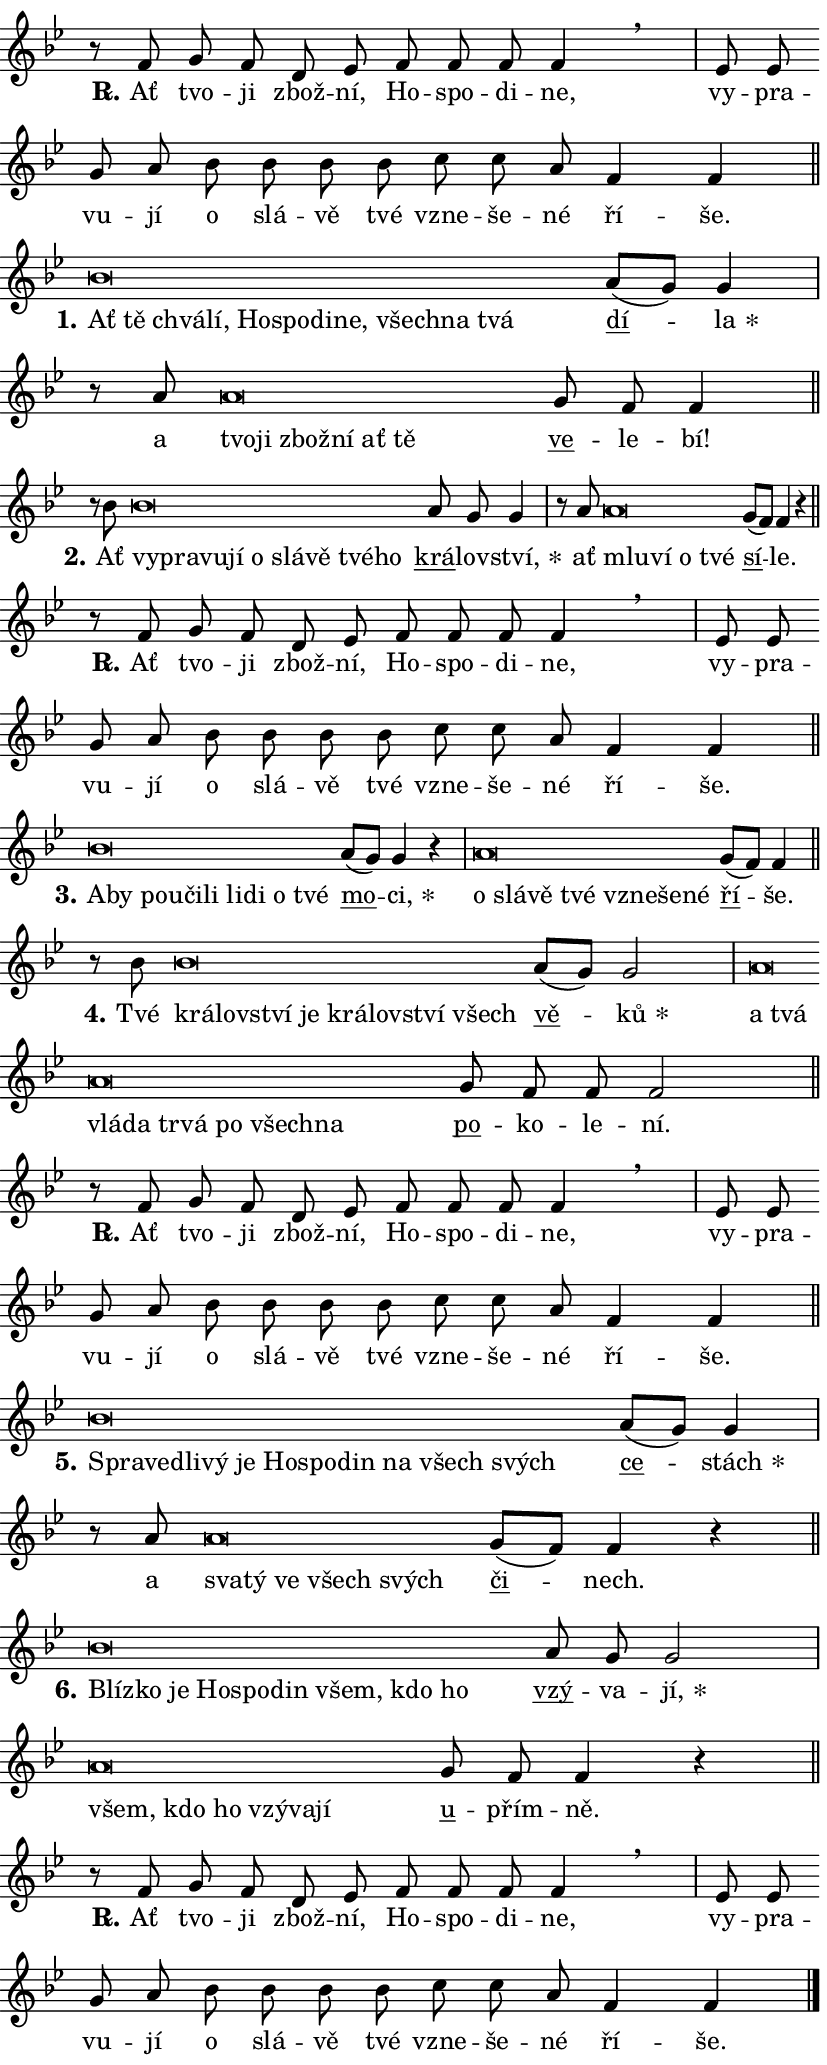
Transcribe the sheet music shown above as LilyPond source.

\version "2.24.0"
\header { tagline = "" }
\paper {
  indent = 0\cm
  top-margin = 0\cm
  right-margin = 0.13\cm % to fit lyric hyphens
  bottom-margin = 0\cm
  left-margin = 0\cm
  paper-width = 14\cm
  page-breaking = #ly:one-page-breaking
  system-system-spacing.basic-distance = #11
  score-system-spacing.basic-distance = #11
  ragged-last = ##f
}


%% Author: Thomas Morley
%% https://lists.gnu.org/archive/html/lilypond-user/2020-05/msg00002.html
#(define (line-position grob)
"Returns position of @var[grob} in current system:
   @code{'start}, if at first time-step
   @code{'end}, if at last time-step
   @code{'middle} otherwise
"
  (let* ((col (ly:item-get-column grob))
         (ln (ly:grob-object col 'left-neighbor))
         (rn (ly:grob-object col 'right-neighbor))
         (col-to-check-left (if (ly:grob? ln) ln col))
         (col-to-check-right (if (ly:grob? rn) rn col))
         (break-dir-left
           (and
             (ly:grob-property col-to-check-left 'non-musical #f)
             (ly:item-break-dir col-to-check-left)))
         (break-dir-right
           (and
             (ly:grob-property col-to-check-right 'non-musical #f)
             (ly:item-break-dir col-to-check-right))))
        (cond ((eqv? 1 break-dir-left) 'start)
              ((eqv? -1 break-dir-right) 'end)
              (else 'middle))))

#(define (tranparent-at-line-position vctor)
  (lambda (grob)
  "Relying on @code{line-position} select the relevant enry from @var{vctor}.
Used to determine transparency,"
    (case (line-position grob)
      ((end) (not (vector-ref vctor 0)))
      ((middle) (not (vector-ref vctor 1)))
      ((start) (not (vector-ref vctor 2))))))

noteHeadBreakVisibility =
#(define-music-function (break-visibility)(vector?)
"Makes @code{NoteHead}s transparent relying on @var{break-visibility}"
#{
  \override NoteHead.transparent =
    #(tranparent-at-line-position break-visibility)
#})

#(define delete-ledgers-for-transparent-note-heads
  (lambda (grob)
    "Reads whether a @code{NoteHead} is transparent.
If so this @code{NoteHead} is removed from @code{'note-heads} from
@var{grob}, which is supposed to be @code{LedgerLineSpanner}.
As a result ledgers are not printed for this @code{NoteHead}"
    (let* ((nhds-array (ly:grob-object grob 'note-heads))
           (nhds-list
             (if (ly:grob-array? nhds-array)
                 (ly:grob-array->list nhds-array)
                 '()))
           ;; Relies on the transparent-property being done before
           ;; Staff.LedgerLineSpanner.after-line-breaking is executed.
           ;; This is fragile ...
           (to-keep
             (remove
               (lambda (nhd)
                 (ly:grob-property nhd 'transparent #f))
               nhds-list)))
      ;; TODO find a better method to iterate over grob-arrays, similiar
      ;; to filter/remove etc for lists
      ;; For now rebuilt from scratch
      (set! (ly:grob-object grob 'note-heads)  '())
      (for-each
        (lambda (nhd)
          (ly:pointer-group-interface::add-grob grob 'note-heads nhd))
        to-keep))))

squashNotes = {
  \override NoteHead.X-extent = #'(-0.2 . 0.2)
  \override NoteHead.Y-extent = #'(-0.75 . 0)
  \override NoteHead.stencil =
    #(lambda (grob)
       (let ((pos (ly:grob-property grob 'staff-position)))
         (begin
           (if (< pos -7) (display "ERROR: Lower brevis then expected\n") (display ""))
           (if (<= pos -6) ly:text-interface::print ly:note-head::print))))
}
unSquashNotes = {
  \revert NoteHead.X-extent
  \revert NoteHead.Y-extent
  \revert NoteHead.stencil
}

hideNotes = \noteHeadBreakVisibility #begin-of-line-visible
unHideNotes = \noteHeadBreakVisibility #all-visible

% work-around for resetting accidentals
% https://lilypond.org/doc/v2.23/Documentation/notation/displaying-rhythms#unmetered-music
cadenzaMeasure = {
  \cadenzaOff
  \partial 1024 s1024
  \cadenzaOn
}

#(define-markup-command (accent layout props text) (markup?)
  "Underline accented syllable"
  (interpret-markup layout props
    #{\markup \override #'(offset . 4.3) \underline { #text }#}))

responsum = \markup \concat {
  "R" \hspace #-1.05 \path #0.1 #'((moveto 0 0.07) (lineto 0.9 0.8)) \hspace #0.05 "."
}

spaceSize = #0.6828661417322834 % exact space size for TeX Gyre Schola

\layout {
  \context {
    \Staff
    \remove "Time_signature_engraver"
    \override LedgerLineSpanner.after-line-breaking = #delete-ledgers-for-transparent-note-heads
  }
  \context {
    \Lyrics {
      \override LyricSpace.minimum-distance = \spaceSize
      \override LyricText.font-name = #"TeX Gyre Schola"
      \override LyricText.font-size = 1
      \override StanzaNumber.font-name = #"TeX Gyre Schola Bold"
      \override StanzaNumber.font-size = 1
    }
  }
  \context {
    \Score 
    \override NoteHead.text =
      #(lambda (grob) 
        (let ((pos (ly:grob-property grob 'staff-position)))
          #{\markup {
            \combine
              \halign #-0.55 \raise #(if (= pos -6) 0 0.5) \override #'(thickness . 2) \draw-line #'(3.2 . 0)
              \musicglyph "noteheads.sM1"
          }#}))
  }
}

% magnetic-lyrics.ily
%
%   written by
%     Jean Abou Samra <jean@abou-samra.fr>
%     Werner Lemberg <wl@gnu.org>
%
%   adapted by
%     Jiri Hon <jiri.hon@gmail.com>
%
% Version 2022-Apr-15

% https://www.mail-archive.com/lilypond-user@gnu.org/msg149350.html

#(define (Left_hyphen_pointer_engraver context)
   "Collect syllable-hyphen-syllable occurrences in lyrics and store
them in properties.  This engraver only looks to the left.  For
example, if the lyrics input is @code{foo -- bar}, it does the
following.

@itemize @bullet
@item
Set the @code{text} property of the @code{LyricHyphen} grob between
@q{foo} and @q{bar} to @code{foo}.

@item
Set the @code{left-hyphen} property of the @code{LyricText} grob with
text @q{foo} to the @code{LyricHyphen} grob between @q{foo} and
@q{bar}.
@end itemize

Use this auxiliary engraver in combination with the
@code{lyric-@/text::@/apply-@/magnetic-@/offset!} hook."
   (let ((hyphen #f)
         (text #f))
     (make-engraver
      (acknowledgers
       ((lyric-syllable-interface engraver grob source-engraver)
        (set! text grob)))
      (end-acknowledgers
       ((lyric-hyphen-interface engraver grob source-engraver)
        ;(when (not (grob::has-interface grob 'lyric-space-interface))
          (set! hyphen grob)));)
      ((stop-translation-timestep engraver)
       (when (and text hyphen)
         (ly:grob-set-object! text 'left-hyphen hyphen))
       (set! text #f)
       (set! hyphen #f)))))

#(define (lyric-text::apply-magnetic-offset! grob)
   "If the space between two syllables is less than the value in
property @code{LyricText@/.details@/.squash-threshold}, move the right
syllable to the left so that it gets concatenated with the left
syllable.

Use this function as a hook for
@code{LyricText@/.after-@/line-@/breaking} if the
@code{Left_@/hyphen_@/pointer_@/engraver} is active."
   (let ((hyphen (ly:grob-object grob 'left-hyphen #f)))
     (when hyphen
       (let ((left-text (ly:spanner-bound hyphen LEFT)))
         (when (grob::has-interface left-text 'lyric-syllable-interface)
           (let* ((common (ly:grob-common-refpoint grob left-text X))
                  (this-x-ext (ly:grob-extent grob common X))
                  (left-x-ext
                   (begin
                     ;; Trigger magnetism for left-text.
                     (ly:grob-property left-text 'after-line-breaking)
                     (ly:grob-extent left-text common X)))
                  ;; `delta` is the gap width between two syllables.
                  (delta (- (interval-start this-x-ext)
                            (interval-end left-x-ext)))
                  (details (ly:grob-property grob 'details))
                  (threshold (assoc-get 'squash-threshold details 0.2)))
             (when (< delta threshold)
               (let* (;; We have to manipulate the input text so that
                      ;; ligatures crossing syllable boundaries are not
                      ;; disabled.  For languages based on the Latin
                      ;; script this is essentially a beautification.
                      ;; However, for non-Western scripts it can be a
                      ;; necessity.
                      (lt (ly:grob-property left-text 'text))
                      (rt (ly:grob-property grob 'text))
                      (is-space (grob::has-interface hyphen 'lyric-space-interface))
                      (space (if is-space " " ""))
                      (extra-delta (if is-space spaceSize 0))
                      ;; Append new syllable.
                      (ltrt-space (if (and (string? lt) (string? rt))
                                (string-append lt space rt)
                                (make-concat-markup (list lt space rt))))
                      ;; Right-align `ltrt` to the right side.
                      (ltrt-space-markup (grob-interpret-markup
                               grob
                               (make-translate-markup
                                (cons (interval-length this-x-ext) 0)
                                (make-right-align-markup ltrt-space)))))
                 (begin
                   ;; Don't print `left-text`.
                   (ly:grob-set-property! left-text 'stencil #f)
                   ;; Set text and stencil (which holds all collected
                   ;; syllables so far) and shift it to the left.
                   (ly:grob-set-property! grob 'text ltrt-space)
                   (ly:grob-set-property! grob 'stencil ltrt-space-markup)
                   (ly:grob-translate-axis! grob (- (- delta extra-delta)) X))))))))))


#(define (lyric-hyphen::displace-bounds-first grob)
   ;; Make very sure this callback isn't triggered too early.
   (let ((left (ly:spanner-bound grob LEFT))
         (right (ly:spanner-bound grob RIGHT)))
     (ly:grob-property left 'after-line-breaking)
     (ly:grob-property right 'after-line-breaking)
     (ly:lyric-hyphen::print grob)))

squashThreshold = #0.4

\layout {
  \context {
    \Lyrics
    \consists #Left_hyphen_pointer_engraver
    \override LyricText.after-line-breaking =
      #lyric-text::apply-magnetic-offset!
    \override LyricHyphen.stencil = #lyric-hyphen::displace-bounds-first
    \override LyricText.details.squash-threshold = \squashThreshold
    \override LyricHyphen.minimum-distance = 0
    \override LyricHyphen.minimum-length = \squashThreshold
  }
}

squashText = \override LyricText.details.squash-threshold = 9999
unSquashText = \override LyricText.details.squash-threshold = \squashThreshold

leftText = \override LyricText.self-alignment-X = #LEFT
unLeftText = \revert LyricText.self-alignment-X

starOffset = #(lambda (grob) 
                (let ((x_offset (ly:self-alignment-interface::aligned-on-x-parent grob)))
                  (if (= x_offset 0) 0 (+ x_offset 1.2))))

star = #(define-music-function (syllable)(string?)
"Append star separator at the end of a syllable"
#{
  \once \override LyricText.X-offset = #starOffset
  \lyricmode { \markup {
    #syllable
    \override #'((font-name . "TeX Gyre Schola Bold")) \hspace #0.2 \lower #0.65 \larger "*"
  } }
#})

starAccent = #(define-music-function (syllable)(string?)
"Append star separator at the end of a syllable and make accent"
#{
  \once \override LyricText.X-offset = #starOffset
  \lyricmode { \markup {
    \accent #syllable
    \override #'((font-name . "TeX Gyre Schola Bold")) \hspace #0.2 \lower #0.65 \larger "*"
  } }
#})

breath = #(define-music-function (syllable)(string?)
"Append breathing indicator at the end of a syllable"
#{
  \lyricmode { \markup { #syllable "+" } }
#})

optionalBreath = #(define-music-function (syllable)(string?)
"Append optional breathing indicator at the end of a syllable"
#{
  \lyricmode { \markup { #syllable "(+)" } }
#})


\score {
    <<
        \new Voice = "melody" { \cadenzaOn \key bes \major \relative { r8 f' g f d es \bar "" f f f f4 \breathe \cadenzaMeasure \bar "|" es8 es \bar "" g a \bar "" bes bes bes bes \bar "" c c a f4 f \cadenzaMeasure \bar "||" \break } }
        \new Lyrics \lyricsto "melody" { \lyricmode { \set stanza = \responsum
Ať tvo -- ji zbož -- ní, Ho -- spo -- di -- ne, vy -- pra -- vu -- jí o slá -- vě tvé vzne -- še -- né ří -- še. } }
    >>
    \layout {}
}

\score {
    <<
        \new Voice = "melody" { \cadenzaOn \key bes \major \relative { \squashNotes bes'\breve*1/16 \hideNotes \breve*1/16 \bar "" \breve*1/16 \bar "" \breve*1/16 \bar "" \breve*1/16 \bar "" \breve*1/16 \bar "" \breve*1/16 \bar "" \breve*1/16 \bar "" \breve*1/16 \bar "" \breve*1/16 \breve*1/16 \bar "" \unHideNotes \unSquashNotes \bar "" a8[( g)] g4 \cadenzaMeasure \bar "|" r8 a8 \squashNotes a\breve*1/16 \hideNotes \breve*1/16 \bar "" \breve*1/16 \bar "" \breve*1/16 \bar "" \breve*1/16 \breve*1/16 \bar "" \unHideNotes \unSquashNotes \bar "" g8 f f4 \cadenzaMeasure \bar "||" \break } }
        \new Lyrics \lyricsto "melody" { \lyricmode { \set stanza = "1."
\leftText Ať \squashText tě chvá -- lí, Ho -- spo -- di -- ne, všech -- na tvá \unLeftText \unSquashText \markup \accent dí -- \star la a \leftText tvo -- \squashText ji zbož -- ní ať tě \unLeftText \unSquashText \markup \accent ve -- le -- bí! } }
    >>
    \layout {}
}

\score {
    <<
        \new Voice = "melody" { \cadenzaOn \key bes \major \relative { r8 bes'8 \squashNotes bes\breve*1/16 \hideNotes \breve*1/16 \bar "" \breve*1/16 \bar "" \breve*1/16 \bar "" \breve*1/16 \bar "" \breve*1/16 \bar "" \breve*1/16 \bar "" \breve*1/16 \breve*1/16 \bar "" \unHideNotes \unSquashNotes \bar "" a8 g g4 \cadenzaMeasure \bar "|" r8 a8 \squashNotes a\breve*1/16 \hideNotes \breve*1/16 \bar "" \breve*1/16 \breve*1/16 \bar "" \unHideNotes \unSquashNotes \bar "" g8[( f)] f4 r \cadenzaMeasure \bar "||" \break } }
        \new Lyrics \lyricsto "melody" { \lyricmode { \set stanza = "2."
Ať \leftText vy -- \squashText pra -- vu -- jí o slá -- vě tvé -- ho \unLeftText \unSquashText \markup \accent krá -- lov -- \star ství, ať \leftText mlu -- \squashText ví o tvé \unLeftText \unSquashText \markup \accent sí -- le. } }
    >>
    \layout {}
}

\score {
    <<
        \new Voice = "melody" { \cadenzaOn \key bes \major \relative { r8 f' g f d es \bar "" f f f f4 \breathe \cadenzaMeasure \bar "|" es8 es \bar "" g a \bar "" bes bes bes bes \bar "" c c a f4 f \cadenzaMeasure \bar "||" \break } }
        \new Lyrics \lyricsto "melody" { \lyricmode { \set stanza = \responsum
Ať tvo -- ji zbož -- ní, Ho -- spo -- di -- ne, vy -- pra -- vu -- jí o slá -- vě tvé vzne -- še -- né ří -- še. } }
    >>
    \layout {}
}

\score {
    <<
        \new Voice = "melody" { \cadenzaOn \key bes \major \relative { \squashNotes bes'\breve*1/16 \hideNotes \breve*1/16 \bar "" \breve*1/16 \bar "" \breve*1/16 \bar "" \breve*1/16 \bar "" \breve*1/16 \bar "" \breve*1/16 \bar "" \breve*1/16 \bar "" \breve*1/16 \breve*1/16 \bar "" \unHideNotes \unSquashNotes \bar "" a8[( g)] g4 r \cadenzaMeasure \bar "|" \squashNotes a\breve*1/16 \hideNotes \breve*1/16 \bar "" \breve*1/16 \bar "" \breve*1/16 \bar "" \breve*1/16 \bar "" \breve*1/16 \breve*1/16 \bar "" \unHideNotes \unSquashNotes \bar "" g8[( f)] f4 \cadenzaMeasure \bar "||" \break } }
        \new Lyrics \lyricsto "melody" { \lyricmode { \set stanza = "3."
\leftText A -- \squashText by po -- u -- či -- li li -- di o tvé \unLeftText \unSquashText \markup \accent mo -- \star ci, \leftText o \squashText slá -- vě tvé vzne -- še -- né \unLeftText \unSquashText \markup \accent ří -- še. } }
    >>
    \layout {}
}

\score {
    <<
        \new Voice = "melody" { \cadenzaOn \key bes \major \relative { r8 bes'8 \squashNotes bes\breve*1/16 \hideNotes \breve*1/16 \bar "" \breve*1/16 \bar "" \breve*1/16 \bar "" \breve*1/16 \bar "" \breve*1/16 \bar "" \breve*1/16 \breve*1/16 \bar "" \unHideNotes \unSquashNotes \bar "" a8[( g)] g2 \cadenzaMeasure \bar "|" \squashNotes a\breve*1/16 \hideNotes \breve*1/16 \bar "" \breve*1/16 \bar "" \breve*1/16 \bar "" \breve*1/16 \bar "" \breve*1/16 \bar "" \breve*1/16 \bar "" \breve*1/16 \breve*1/16 \bar "" \unHideNotes \unSquashNotes \bar "" g8 f f f2 \cadenzaMeasure \bar "||" \break } }
        \new Lyrics \lyricsto "melody" { \lyricmode { \set stanza = "4."
Tvé \leftText krá -- \squashText lov -- ství je krá -- lov -- ství všech \unLeftText \unSquashText \markup \accent vě -- \star ků \leftText a \squashText tvá vlá -- da tr -- vá po všech -- na \unLeftText \unSquashText \markup \accent po -- ko -- le -- ní. } }
    >>
    \layout {}
}

\score {
    <<
        \new Voice = "melody" { \cadenzaOn \key bes \major \relative { r8 f' g f d es \bar "" f f f f4 \breathe \cadenzaMeasure \bar "|" es8 es \bar "" g a \bar "" bes bes bes bes \bar "" c c a f4 f \cadenzaMeasure \bar "||" \break } }
        \new Lyrics \lyricsto "melody" { \lyricmode { \set stanza = \responsum
Ať tvo -- ji zbož -- ní, Ho -- spo -- di -- ne, vy -- pra -- vu -- jí o slá -- vě tvé vzne -- še -- né ří -- še. } }
    >>
    \layout {}
}

\score {
    <<
        \new Voice = "melody" { \cadenzaOn \key bes \major \relative { \squashNotes bes'\breve*1/16 \hideNotes \breve*1/16 \bar "" \breve*1/16 \bar "" \breve*1/16 \bar "" \breve*1/16 \bar "" \breve*1/16 \bar "" \breve*1/16 \bar "" \breve*1/16 \bar "" \breve*1/16 \bar "" \breve*1/16 \breve*1/16 \bar "" \unHideNotes \unSquashNotes \bar "" a8[( g)] g4 \cadenzaMeasure \bar "|" r8 a8 \squashNotes a\breve*1/16 \hideNotes \breve*1/16 \bar "" \breve*1/16 \bar "" \breve*1/16 \breve*1/16 \bar "" \unHideNotes \unSquashNotes \bar "" g8[( f)] f4 r \cadenzaMeasure \bar "||" \break } }
        \new Lyrics \lyricsto "melody" { \lyricmode { \set stanza = "5."
\leftText Spra -- \squashText ve -- dli -- vý je Ho -- spo -- din na všech svých \unLeftText \unSquashText \markup \accent ce -- \star stách a \leftText sva -- \squashText tý ve všech svých \unLeftText \unSquashText \markup \accent či -- nech. } }
    >>
    \layout {}
}

\score {
    <<
        \new Voice = "melody" { \cadenzaOn \key bes \major \relative { \squashNotes bes'\breve*1/16 \hideNotes \breve*1/16 \bar "" \breve*1/16 \bar "" \breve*1/16 \bar "" \breve*1/16 \bar "" \breve*1/16 \bar "" \breve*1/16 \bar "" \breve*1/16 \breve*1/16 \bar "" \unHideNotes \unSquashNotes \bar "" a8 g g2 \cadenzaMeasure \bar "|" \squashNotes a\breve*1/16 \hideNotes \breve*1/16 \bar "" \breve*1/16 \bar "" \breve*1/16 \bar "" \breve*1/16 \breve*1/16 \bar "" \unHideNotes \unSquashNotes \bar "" g8 f f4 r \cadenzaMeasure \bar "||" \break } }
        \new Lyrics \lyricsto "melody" { \lyricmode { \set stanza = "6."
\leftText Blíz -- \squashText ko je Ho -- spo -- din všem, kdo ho \unLeftText \unSquashText \markup \accent vzý -- va -- \star jí, \leftText všem, \squashText kdo ho vzý -- va -- jí \unLeftText \unSquashText \markup \accent u -- přím -- ně. } }
    >>
    \layout {}
}

\score {
    <<
        \new Voice = "melody" { \cadenzaOn \key bes \major \relative { r8 f' g f d es \bar "" f f f f4 \breathe \cadenzaMeasure \bar "|" es8 es \bar "" g a \bar "" bes bes bes bes \bar "" c c a f4 f \cadenzaMeasure \bar "||" \break } \bar "|." }
        \new Lyrics \lyricsto "melody" { \lyricmode { \set stanza = \responsum
Ať tvo -- ji zbož -- ní, Ho -- spo -- di -- ne, vy -- pra -- vu -- jí o slá -- vě tvé vzne -- še -- né ří -- še. } }
    >>
    \layout {}
}
